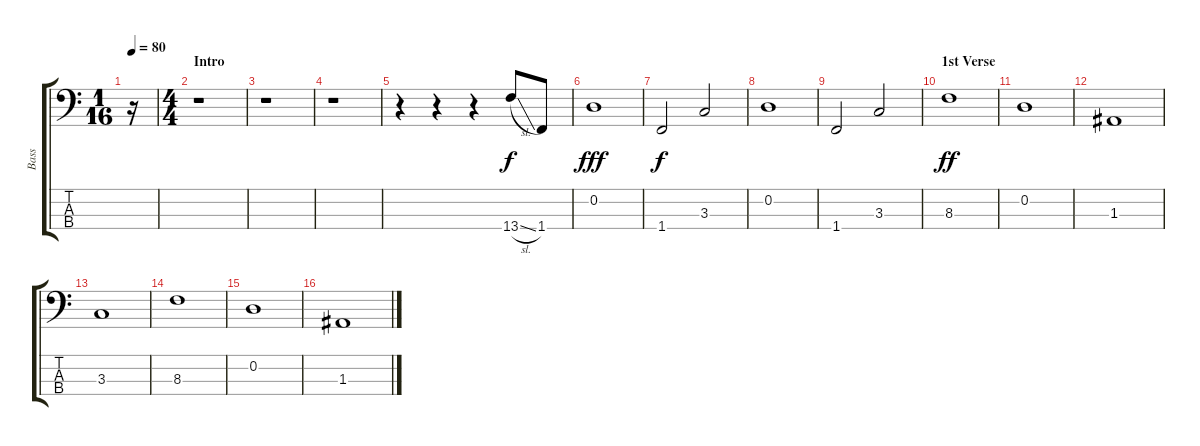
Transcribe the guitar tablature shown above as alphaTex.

\track ("Bass" "Bass") {instrument electricbasspick}
\staff {score tabs}
\tuning (G2 D2 A1 E1) {hide}
\ts (1 16)
\tempo 80
\clef f4
\ks c
r.16{dy f instrument electricbasspick} |
\ts (4 4)
\section ("" "Intro")
r.1 |
r.1 |
r.1 |
r.4 r.4 r.4 13.4{sl}.8 1.4.8 |
0.2.1{dy fff} |
1.4.2{dy f} 3.3.2 |
0.2.1 |
1.4.2 3.3.2 |
\section ("" "1st Verse")
8.3.1{dy ff} |
0.2.1 |
1.3.1 |
3.3.1 |
8.3.1 |
0.2.1 |
1.3.1
